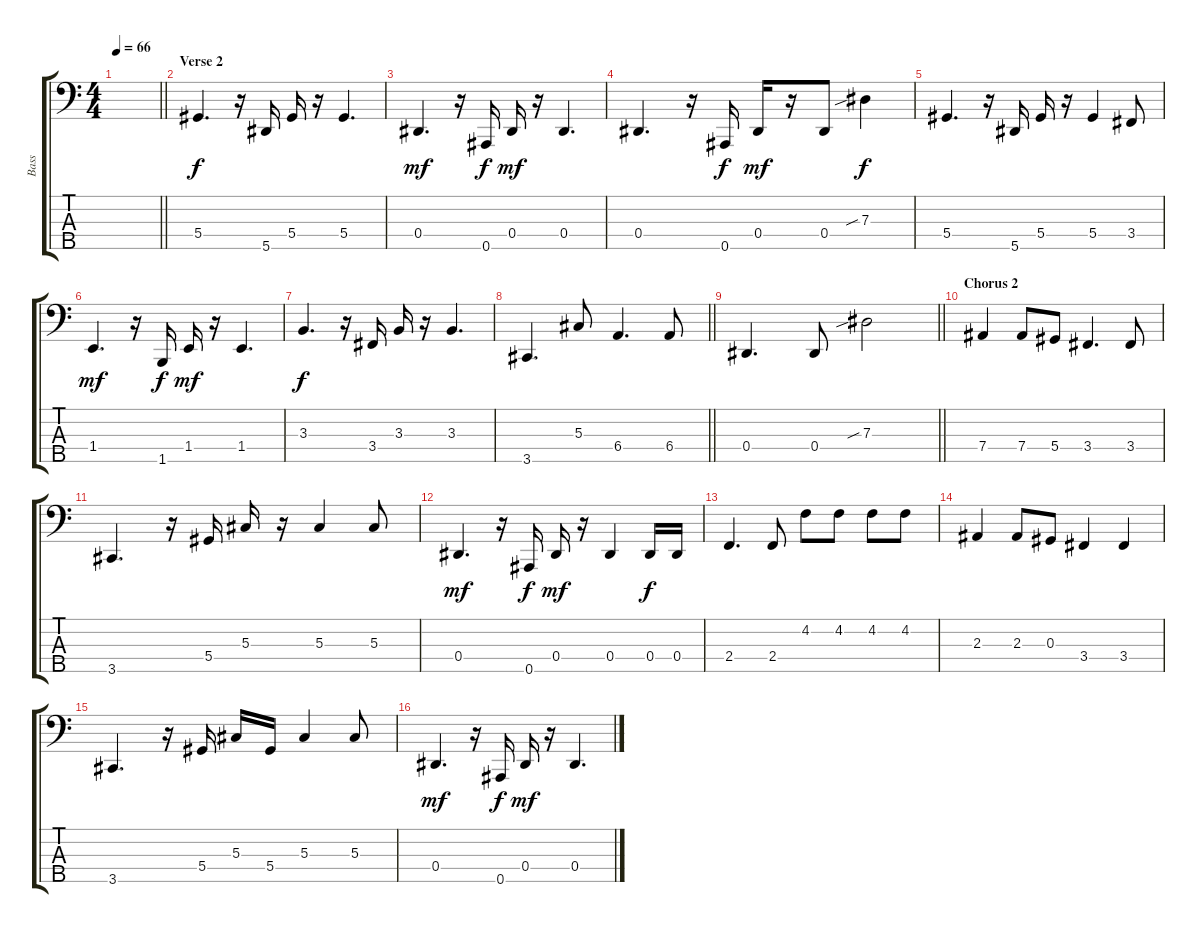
\track ("Bass" "Bass") {instrument electricbassfinger}
\staff {score tabs}
\tuning (Gb2 Db2 Ab1 Eb1 Bb0) {hide}
\ts (4 4)
\tempo 66
\clef f4
\barLineRight lightlight
\ks c
|
\section ("" "Verse 2")
5.4.4{d} r.16 5.5.16 5.4.16 r.16 5.4.4{d} |
0.4.4{d dy mf} r.16 0.5.16{dy f} 0.4.16{dy mf} r.16 0.4.4{d} |
0.4.4{d} r.16 0.5.16{dy f} 0.4.16{dy mf} r.16 0.4.8 7.3{sib}.4{dy f} |
5.4.4{d} r.16 5.5.16 5.4.16 r.16 5.4.4 3.4.8 |
1.4.4{d dy mf} r.16 1.5.16{dy f} 1.4.16{dy mf} r.16 1.4.4{d} |
3.3.4{d dy f} r.16 3.4.16 3.3.16 r.16 3.3.4{d} |
\barLineRight lightlight
3.5.4{d} 5.3.8 6.4.4{d} 6.4.8 |
\barLineRight lightlight
0.4.4{d} 0.4.8 7.3{sib}.2 |
\section ("" "Chorus 2")
7.4.4 7.4.8 5.4.8 3.4.4{d} 3.4.8 |
3.5.4{d} r.16 5.4.16 5.3.16 r.16 5.3.4 5.3.8 |
0.4.4{d dy mf} r.16 0.5.16{dy f} 0.4.16{dy mf} r.16 0.4.4 0.4.16{dy f} 0.4.16 |
2.4.4{d} 2.4.8 4.2.8 4.2.8 4.2.8 4.2.8 |
2.3.4 2.3.8 0.3.8 3.4.4 3.4.4 |
3.5.4{d} r.16 5.4.16 5.3.16 5.4.16 5.3.4 5.3.8 |
0.4.4{d dy mf} r.16 0.5.16{dy f} 0.4.16{dy mf} r.16 0.4.4{d}
